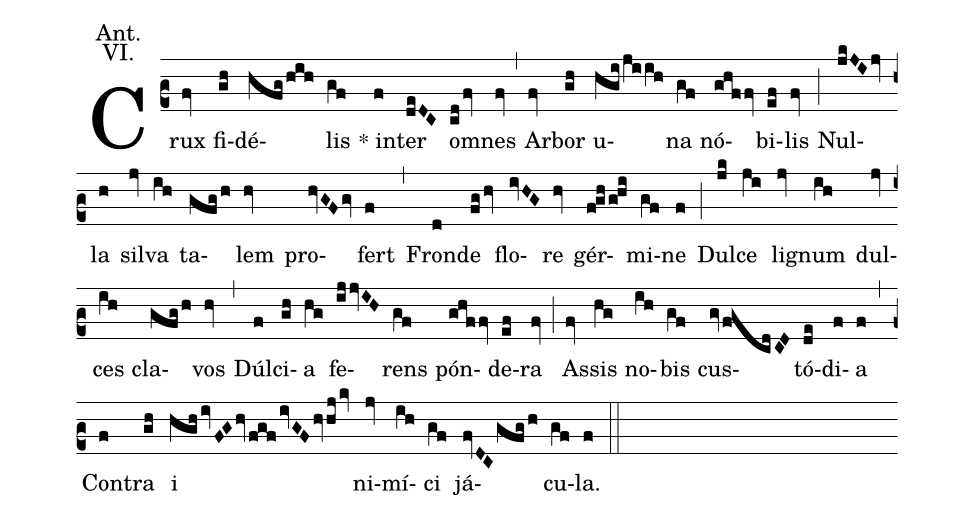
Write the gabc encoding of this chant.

annotation: Ant.;
annotation: VI.;
%%
(c2) Crux(fv) fi(gh)dé(hfghih)lis(gf) * in(f)ter(deDC) om(cdfv)nes(fv) (,)
Ar(fv)bor(gh) u(hgijiih)na(gf) nó(ghffv)bi(ef)lis(fv) (;)
Nul(jkJIjv)la(h) sil(jv)va(ih) ta(gfgh)lem(hv) pro(hvGFgv)fert(f) (,)
Fron(d)de(fghv) flo(ivHG)re(hv) gér(fghghi)mi(gf)ne(f) (;)
Dul(jk)ce(ji) lig(jv)num(ih) dul(jv)ces(ih) cla(gfgh)vos(hv) (,)
Dúl(f)ci(gh)a(hg) fe(ijjvIH)rens(gf) pón(ghffv)de(ef)ra(fv) (;)
As(fv)sis(hg) no(ih)bis(gf) cus(gvfgcdCD)tó(de)di(f)a(f) (,)
Con(f)tra(gh) i(hghivFGhvfgfivGFhvhjkv) ni(jv)mí(ih)ci(gf) já(fvDCgfgh)cu(gf)la.(f) (::)
